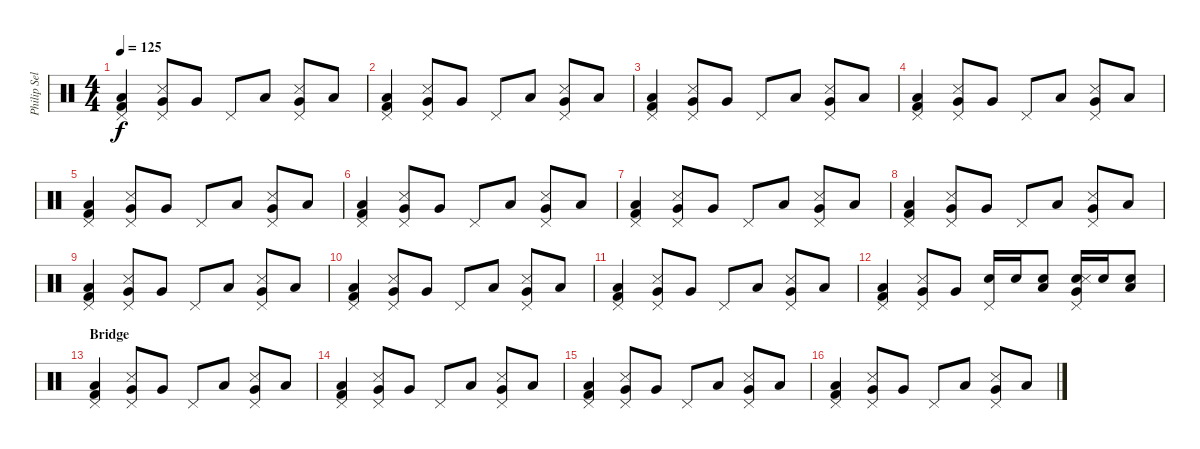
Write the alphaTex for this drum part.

\track ("Philip Selway" "Philip Sel") {instrument percussion}
\staff {score}
\articulation defaults
\ts (4 4)
\tempo 125
\clef neutral
\ks c
("Pedal Hi-Hat (hit)" "Low Floor Tom (hit)" "Kick (hit) 2").4{dy f} ("Pedal Hi-Hat (hit)" "Snare (side stick) 3" "Very Low Tom (hit)").8 "Very Low Tom (hit)".8 "Pedal Hi-Hat (hit)".8 "Low Floor Tom (hit)".8 ("Pedal Hi-Hat (hit)" "Snare (side stick) 3" "Very Low Tom (hit)").8 "Low Floor Tom (hit)".8 |
("Pedal Hi-Hat (hit)" "Low Floor Tom (hit)" "Kick (hit) 2").4 ("Pedal Hi-Hat (hit)" "Snare (side stick) 3" "Very Low Tom (hit)").8 "Very Low Tom (hit)".8 "Pedal Hi-Hat (hit)".8 "Low Floor Tom (hit)".8 ("Pedal Hi-Hat (hit)" "Snare (side stick) 3" "Very Low Tom (hit)").8 "Low Floor Tom (hit)".8 |
("Pedal Hi-Hat (hit)" "Low Floor Tom (hit)" "Kick (hit) 2").4 ("Pedal Hi-Hat (hit)" "Snare (side stick) 3" "Very Low Tom (hit)").8 "Very Low Tom (hit)".8 "Pedal Hi-Hat (hit)".8 "Low Floor Tom (hit)".8 ("Pedal Hi-Hat (hit)" "Snare (side stick) 3" "Very Low Tom (hit)").8 "Low Floor Tom (hit)".8 |
("Pedal Hi-Hat (hit)" "Low Floor Tom (hit)" "Kick (hit) 2").4 ("Pedal Hi-Hat (hit)" "Snare (side stick) 3" "Very Low Tom (hit)").8 "Very Low Tom (hit)".8 "Pedal Hi-Hat (hit)".8 "Low Floor Tom (hit)".8 ("Pedal Hi-Hat (hit)" "Snare (side stick) 3" "Very Low Tom (hit)").8 "Low Floor Tom (hit)".8 |
("Pedal Hi-Hat (hit)" "Low Floor Tom (hit)" "Kick (hit) 2").4 ("Pedal Hi-Hat (hit)" "Snare (side stick) 3" "Very Low Tom (hit)").8 "Very Low Tom (hit)".8 "Pedal Hi-Hat (hit)".8 "Low Floor Tom (hit)".8 ("Pedal Hi-Hat (hit)" "Snare (side stick) 3" "Very Low Tom (hit)").8 "Low Floor Tom (hit)".8 |
("Pedal Hi-Hat (hit)" "Low Floor Tom (hit)" "Kick (hit) 2").4 ("Pedal Hi-Hat (hit)" "Snare (side stick) 3" "Very Low Tom (hit)").8 "Very Low Tom (hit)".8 "Pedal Hi-Hat (hit)".8 "Low Floor Tom (hit)".8 ("Pedal Hi-Hat (hit)" "Snare (side stick) 3" "Very Low Tom (hit)").8 "Low Floor Tom (hit)".8 |
("Pedal Hi-Hat (hit)" "Low Floor Tom (hit)" "Kick (hit) 2").4 ("Pedal Hi-Hat (hit)" "Snare (side stick) 3" "Very Low Tom (hit)").8 "Very Low Tom (hit)".8 "Pedal Hi-Hat (hit)".8 "Low Floor Tom (hit)".8 ("Pedal Hi-Hat (hit)" "Snare (side stick) 3" "Very Low Tom (hit)").8 "Low Floor Tom (hit)".8 |
("Pedal Hi-Hat (hit)" "Low Floor Tom (hit)" "Kick (hit) 2").4 ("Pedal Hi-Hat (hit)" "Snare (side stick) 3" "Very Low Tom (hit)").8 "Very Low Tom (hit)".8 "Pedal Hi-Hat (hit)".8 "Low Floor Tom (hit)".8 ("Pedal Hi-Hat (hit)" "Snare (side stick) 3" "Very Low Tom (hit)").8 "Low Floor Tom (hit)".8 |
("Pedal Hi-Hat (hit)" "Low Floor Tom (hit)" "Kick (hit) 2").4 ("Pedal Hi-Hat (hit)" "Snare (side stick) 3" "Very Low Tom (hit)").8 "Very Low Tom (hit)".8 "Pedal Hi-Hat (hit)".8 "Low Floor Tom (hit)".8 ("Pedal Hi-Hat (hit)" "Snare (side stick) 3" "Very Low Tom (hit)").8 "Low Floor Tom (hit)".8 |
("Pedal Hi-Hat (hit)" "Low Floor Tom (hit)" "Kick (hit) 2").4 ("Pedal Hi-Hat (hit)" "Snare (side stick) 3" "Very Low Tom (hit)").8 "Very Low Tom (hit)".8 "Pedal Hi-Hat (hit)".8 "Low Floor Tom (hit)".8 ("Pedal Hi-Hat (hit)" "Snare (side stick) 3" "Very Low Tom (hit)").8 "Low Floor Tom (hit)".8 |
("Pedal Hi-Hat (hit)" "Low Floor Tom (hit)" "Kick (hit) 2").4 ("Pedal Hi-Hat (hit)" "Snare (side stick) 3" "Very Low Tom (hit)").8 "Very Low Tom (hit)".8 "Pedal Hi-Hat (hit)".8 "Low Floor Tom (hit)".8 ("Pedal Hi-Hat (hit)" "Snare (side stick) 3" "Very Low Tom (hit)").8 "Low Floor Tom (hit)".8 |
("Pedal Hi-Hat (hit)" "Low Floor Tom (hit)" "Kick (hit) 2").4 ("Pedal Hi-Hat (hit)" "Snare (side stick) 3" "Very Low Tom (hit)").8 "Very Low Tom (hit)".8 ("Pedal Hi-Hat (hit)" "Electric Snare (hit)").16 "Electric Snare (hit)".16 ("Electric Snare (hit)" "Low Floor Tom (hit)").8 ("Pedal Hi-Hat (hit)" "Electric Snare (hit)" "Snare (side stick) 3" "Very Low Tom (hit)").16 "Electric Snare (hit)".16 ("Electric Snare (hit)" "Low Floor Tom (hit)").8 |
\section ("" "Bridge")
("Pedal Hi-Hat (hit)" "Low Floor Tom (hit)" "Kick (hit) 2").4 ("Pedal Hi-Hat (hit)" "Snare (side stick) 3" "Very Low Tom (hit)").8 "Very Low Tom (hit)".8 "Pedal Hi-Hat (hit)".8 "Low Floor Tom (hit)".8 ("Pedal Hi-Hat (hit)" "Snare (side stick) 3" "Very Low Tom (hit)").8 "Low Floor Tom (hit)".8 |
("Pedal Hi-Hat (hit)" "Low Floor Tom (hit)" "Kick (hit) 2").4 ("Pedal Hi-Hat (hit)" "Snare (side stick) 3" "Very Low Tom (hit)").8 "Very Low Tom (hit)".8 "Pedal Hi-Hat (hit)".8 "Low Floor Tom (hit)".8 ("Pedal Hi-Hat (hit)" "Snare (side stick) 3" "Very Low Tom (hit)").8 "Low Floor Tom (hit)".8 |
("Pedal Hi-Hat (hit)" "Low Floor Tom (hit)" "Kick (hit) 2").4 ("Pedal Hi-Hat (hit)" "Snare (side stick) 3" "Very Low Tom (hit)").8 "Very Low Tom (hit)".8 "Pedal Hi-Hat (hit)".8 "Low Floor Tom (hit)".8 ("Pedal Hi-Hat (hit)" "Snare (side stick) 3" "Very Low Tom (hit)").8 "Low Floor Tom (hit)".8 |
("Pedal Hi-Hat (hit)" "Low Floor Tom (hit)" "Kick (hit) 2").4 ("Pedal Hi-Hat (hit)" "Snare (side stick) 3" "Very Low Tom (hit)").8 "Very Low Tom (hit)".8 "Pedal Hi-Hat (hit)".8 "Low Floor Tom (hit)".8 ("Pedal Hi-Hat (hit)" "Snare (side stick) 3" "Very Low Tom (hit)").8 "Low Floor Tom (hit)".8
